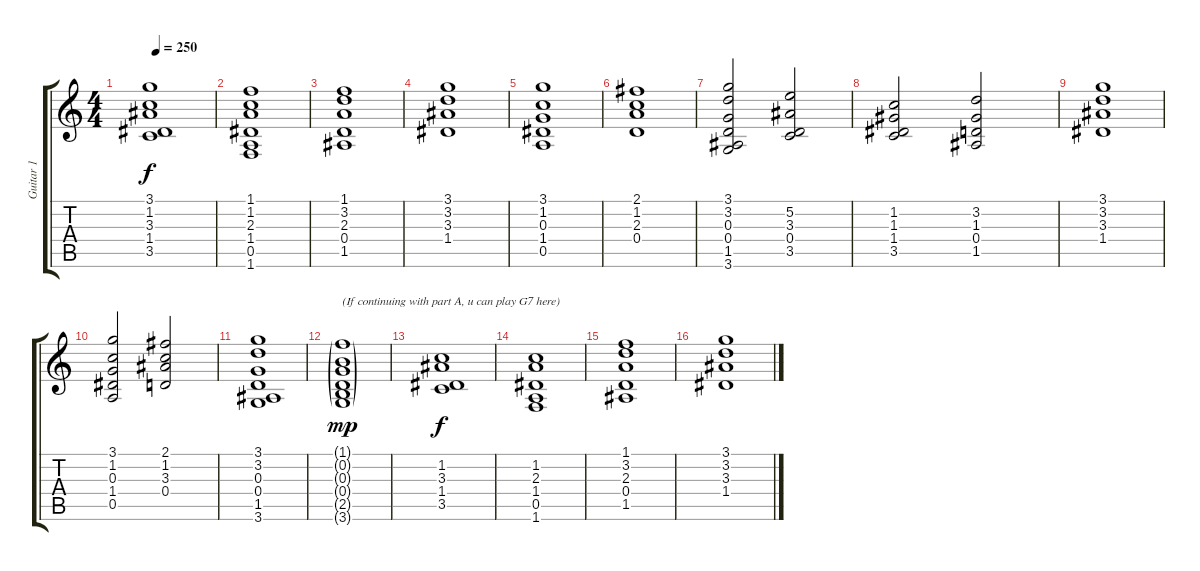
\track ("Guitar 1" "Guitar 1") {instrument acousticguitarnylon}
\staff {score tabs}
\tuning (E4 B3 G3 D3 A2 E2) {hide}
\ts (4 4)
\tempo 250
\clef g2
\ks c
(3.1 1.2 3.3 1.4 3.5).1{dy f} |
(1.1 1.2 2.3 1.4 0.5 1.6).1 |
(1.1 3.2 2.3 0.4 1.5).1 |
(3.1 3.2 3.3 1.4).1 |
(3.1 1.2 0.3 1.4 0.5).1 |
(2.1 1.2 2.3 0.4).1 |
(3.1 3.2 0.3 0.4 1.5 3.6).2 (5.2 3.3 0.4 3.5).2 |
(1.2 1.3 1.4 3.5).2 (3.2 1.3 0.4 1.5).2 |
(3.1 3.2 3.3 1.4).1 |
(3.1 1.2 0.3 1.4 0.5).2 (2.1 1.2 3.3 0.4).2 |
(3.1 3.2 0.3 0.4 1.5 3.6).1 |
(1.1{g} 0.2{g} 0.3{g} 0.4{g} 2.5{g} 3.6{g}).1{txt "(If continuing with part A, u can play G7 here)" dy mp} |
(1.2 3.3 1.4 3.5).1{dy f} |
(1.2 2.3 1.4 0.5 1.6).1 |
(1.1 3.2 2.3 0.4 1.5).1 |
(3.1 3.2 3.3 1.4).1
